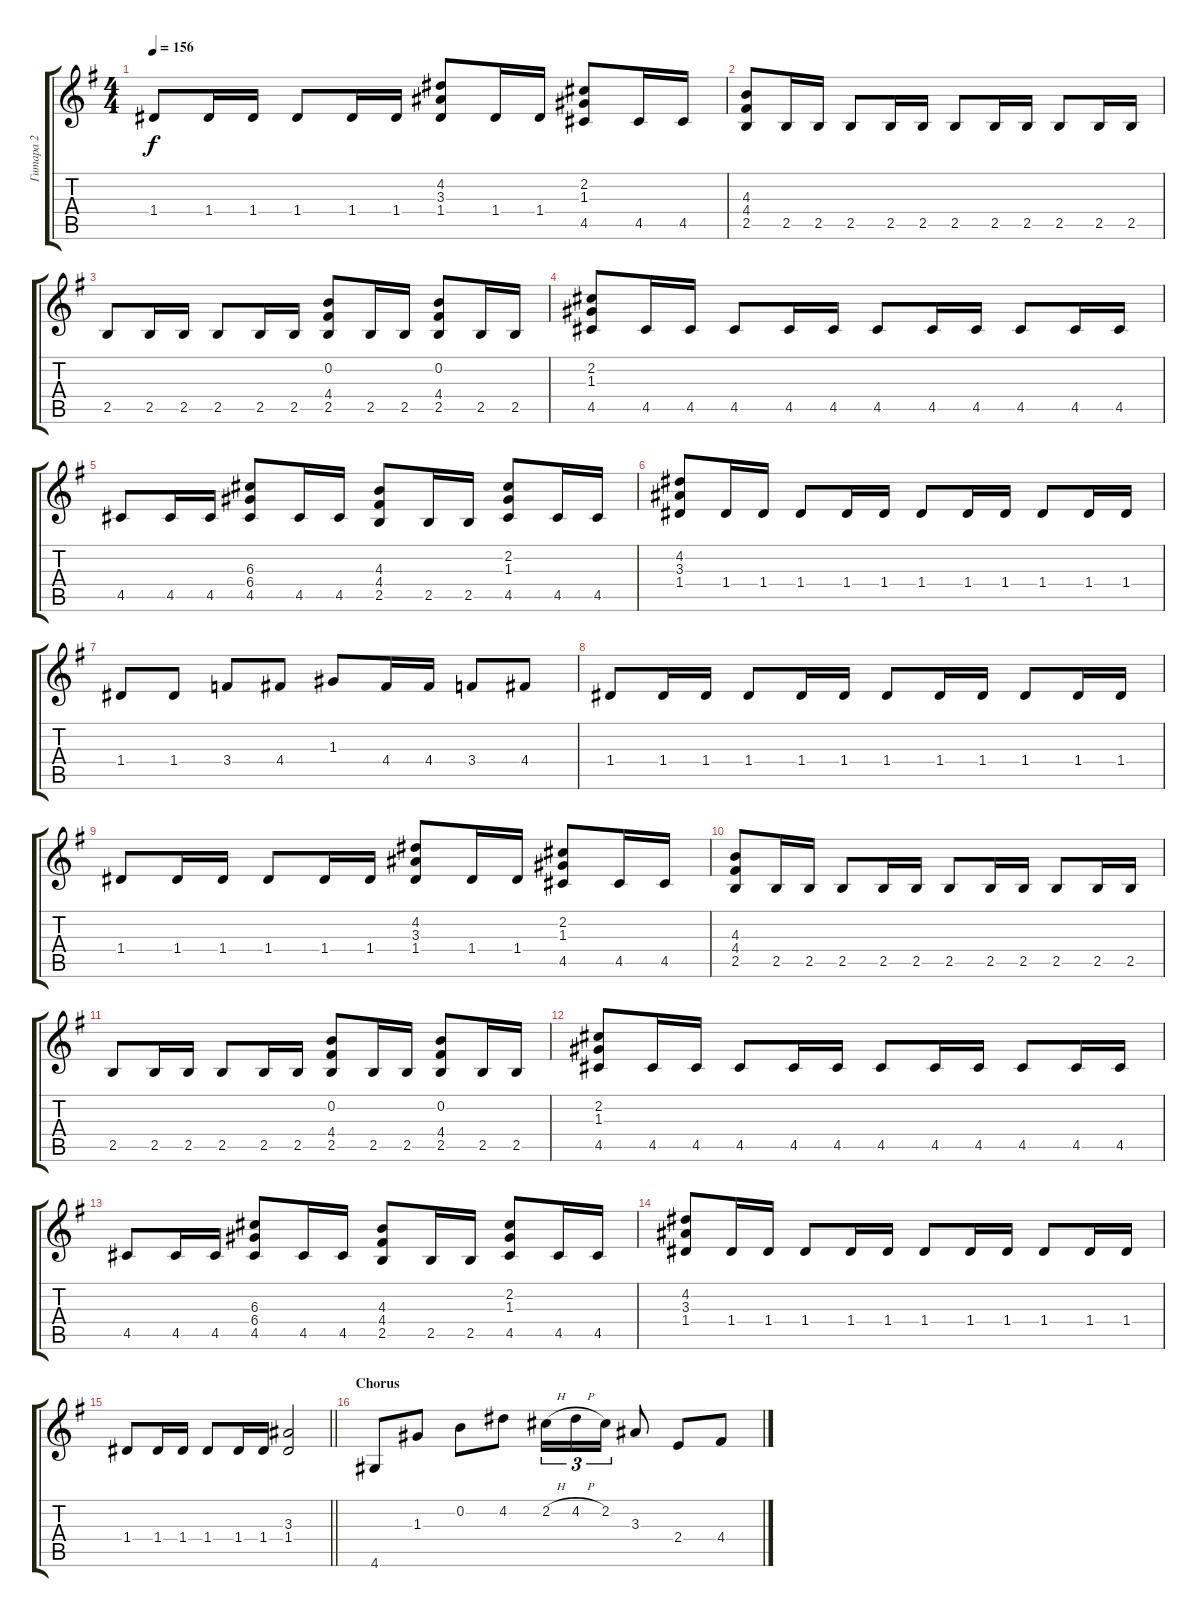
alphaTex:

\track ("Гитара 2" "Гитара 2") {instrument distortionguitar}
\staff {score tabs}
\tuning (E4 B3 G3 D3 A2 E2) {hide}
\ts (4 4)
\tempo 156
\clef g2
\ks eminor
1.4.8{dy f} 1.4.16 1.4.16 1.4.8 1.4.16 1.4.16 (4.2 3.3 1.4).8 1.4.16 1.4.16 (2.2 1.3 4.5).8 4.5.16 4.5.16 |
(4.3 4.4 2.5).8 2.5.16 2.5.16 2.5.8 2.5.16 2.5.16 2.5.8 2.5.16 2.5.16 2.5.8 2.5.16 2.5.16 |
2.5.8 2.5.16 2.5.16 2.5.8 2.5.16 2.5.16 (0.2 4.4 2.5).8 2.5.16 2.5.16 (0.2 4.4 2.5).8 2.5.16 2.5.16 |
(2.2 1.3 4.5).8 4.5.16 4.5.16 4.5.8 4.5.16 4.5.16 4.5.8 4.5.16 4.5.16 4.5.8 4.5.16 4.5.16 |
4.5.8 4.5.16 4.5.16 (6.3 6.4 4.5).8 4.5.16 4.5.16 (4.3 4.4 2.5).8 2.5.16 2.5.16 (2.2 1.3 4.5).8 4.5.16 4.5.16 |
(4.2 3.3 1.4).8 1.4.16 1.4.16 1.4.8 1.4.16 1.4.16 1.4.8 1.4.16 1.4.16 1.4.8 1.4.16 1.4.16 |
1.4.8 1.4.8 3.4.8 4.4.8 1.3.8 4.4.16 4.4.16 3.4.8 4.4.8 |
1.4.8 1.4.16 1.4.16 1.4.8 1.4.16 1.4.16 1.4.8 1.4.16 1.4.16 1.4.8 1.4.16 1.4.16 |
1.4.8 1.4.16 1.4.16 1.4.8 1.4.16 1.4.16 (4.2 3.3 1.4).8 1.4.16 1.4.16 (2.2 1.3 4.5).8 4.5.16 4.5.16 |
(4.3 4.4 2.5).8 2.5.16 2.5.16 2.5.8 2.5.16 2.5.16 2.5.8 2.5.16 2.5.16 2.5.8 2.5.16 2.5.16 |
2.5.8 2.5.16 2.5.16 2.5.8 2.5.16 2.5.16 (0.2 4.4 2.5).8 2.5.16 2.5.16 (0.2 4.4 2.5).8 2.5.16 2.5.16 |
(2.2 1.3 4.5).8 4.5.16 4.5.16 4.5.8 4.5.16 4.5.16 4.5.8 4.5.16 4.5.16 4.5.8 4.5.16 4.5.16 |
4.5.8 4.5.16 4.5.16 (6.3 6.4 4.5).8 4.5.16 4.5.16 (4.3 4.4 2.5).8 2.5.16 2.5.16 (2.2 1.3 4.5).8 4.5.16 4.5.16 |
(4.2 3.3 1.4).8 1.4.16 1.4.16 1.4.8 1.4.16 1.4.16 1.4.8 1.4.16 1.4.16 1.4.8 1.4.16 1.4.16 |
\barLineRight lightlight
1.4.8 1.4.16 1.4.16 1.4.8 1.4.16 1.4.16 (3.3 1.4).2 |
\section ("" "Chorus")
4.6.8 1.3.8{volume 15} 0.2.8 4.2.8 2.2{h}.16{tu (3 2)} 4.2{h}.16{tu (3 2)} 2.2.16{tu (3 2)} 3.3.8 2.4.8 4.4.8
